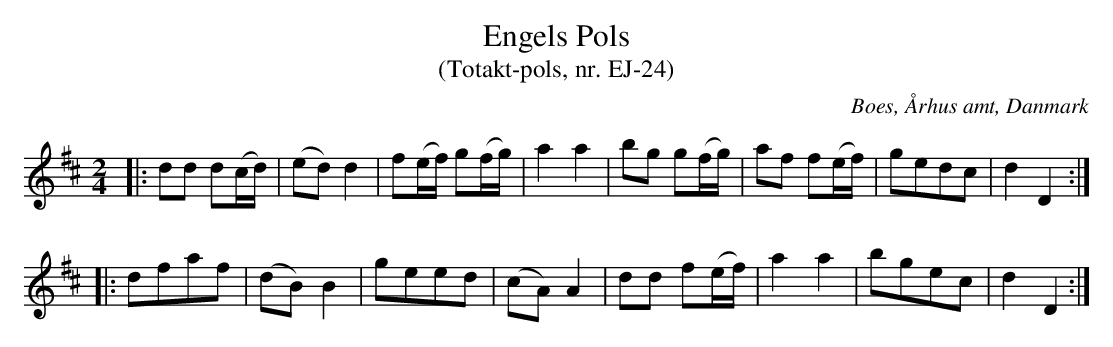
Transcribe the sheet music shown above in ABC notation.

X:1
T:Engels Pols
T:(Totakt-pols, nr. EJ-24)
O:Boes, Århus amt, Danmark
M:2/4
L:1/8
K:D
|: dd d(c1/2d1/2) | (ed) d2 | f(e1/2f1/2) g(f1/2g1/2) | a2 a2 | bg g(f1/2g1/2) | af f(e1/2f1/2) | gedc | d2 D2 :|
|: dfaf | (dB) B2 | geed | (cA) A2 | dd f(e1/2f1/2) | a2 a2 | bgec | d2 D2 :|
